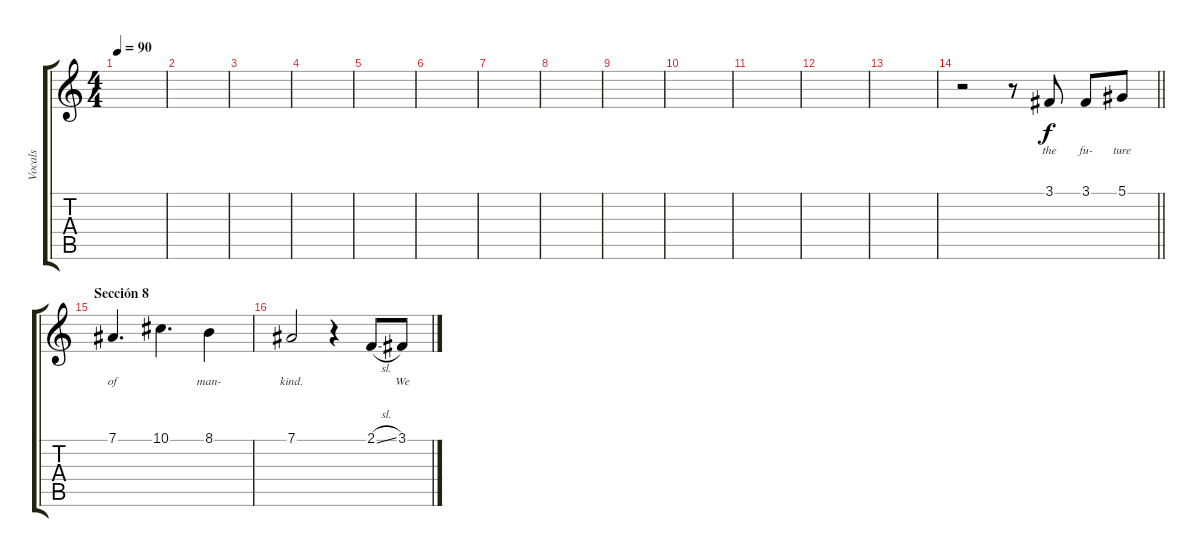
\track ("Vocals" "Vocals") {instrument lead3calliope}
\staff {score tabs}
\tuning (Eb4 Bb3 Gb3 Db3 Ab2 Eb2) {hide}
\ts (4 4)
\tempo 90
\clef g2
\ks c
|
|
|
|
|
|
|
|
|
|
|
|
|
\barLineRight lightlight
r.2 r.8 3.1.8{lyrics (0 "the") lyrics (1 "") lyrics (2 "") lyrics (3 "") lyrics (4 "")} 3.1.8{lyrics (0 "fu-") lyrics (1 "") lyrics (2 "") lyrics (3 "") lyrics (4 "")} 5.1.8{lyrics (0 "ture") lyrics (1 "") lyrics (2 "") lyrics (3 "") lyrics (4 "")} |
\section ("" "Sección 8")
7.1.4{d lyrics (0 "of") lyrics (1 "") lyrics (2 "") lyrics (3 "") lyrics (4 "")} 10.1.4{d lyrics (0 "") lyrics (1 "") lyrics (2 "") lyrics (3 "") lyrics (4 "")} 8.1.4{lyrics (0 "man-") lyrics (1 "") lyrics (2 "") lyrics (3 "") lyrics (4 "")} |
7.1.2{lyrics (0 "kind.") lyrics (1 "") lyrics (2 "") lyrics (3 "") lyrics (4 "")} r.4 2.1{sl}.8{lyrics (0 "") lyrics (1 "") lyrics (2 "") lyrics (3 "") lyrics (4 "")} 3.1.8{lyrics (0 "We") lyrics (1 "") lyrics (2 "") lyrics (3 "") lyrics (4 "")}
